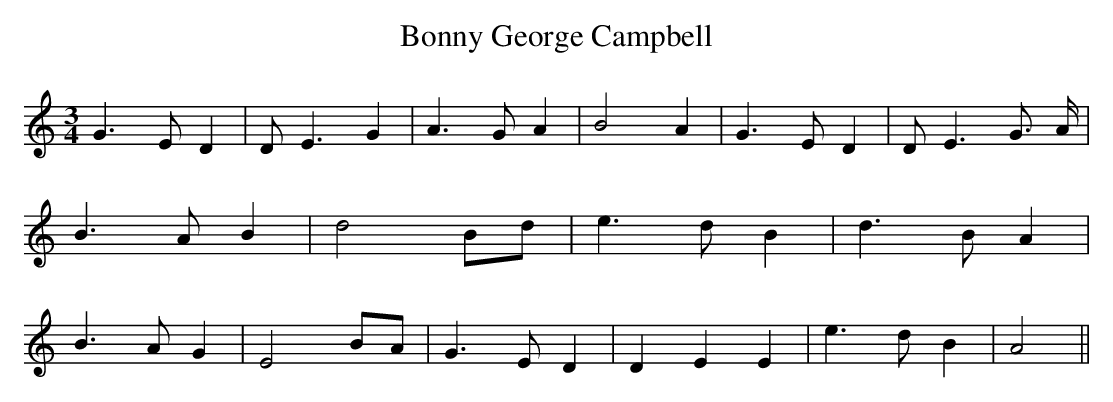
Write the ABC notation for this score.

X:1
T:Bonny George Campbell
M:3/4
L:1/4
K:C
 G3/2 E/2 D| D/2 E3/2 G| A3/2 G/2 A| B2 A| G3/2 E/2 D| D/2 E3/2 G3/4- A/4|\
 B3/2 A/2 B| d2B/2-d/2| e3/2 d/2 B| d3/2 B/2 A| B3/2 A/2 G| E2B/2-A/2|\
 G3/2 E/2 D| D E E| e3/2 d/2 B| A2||
